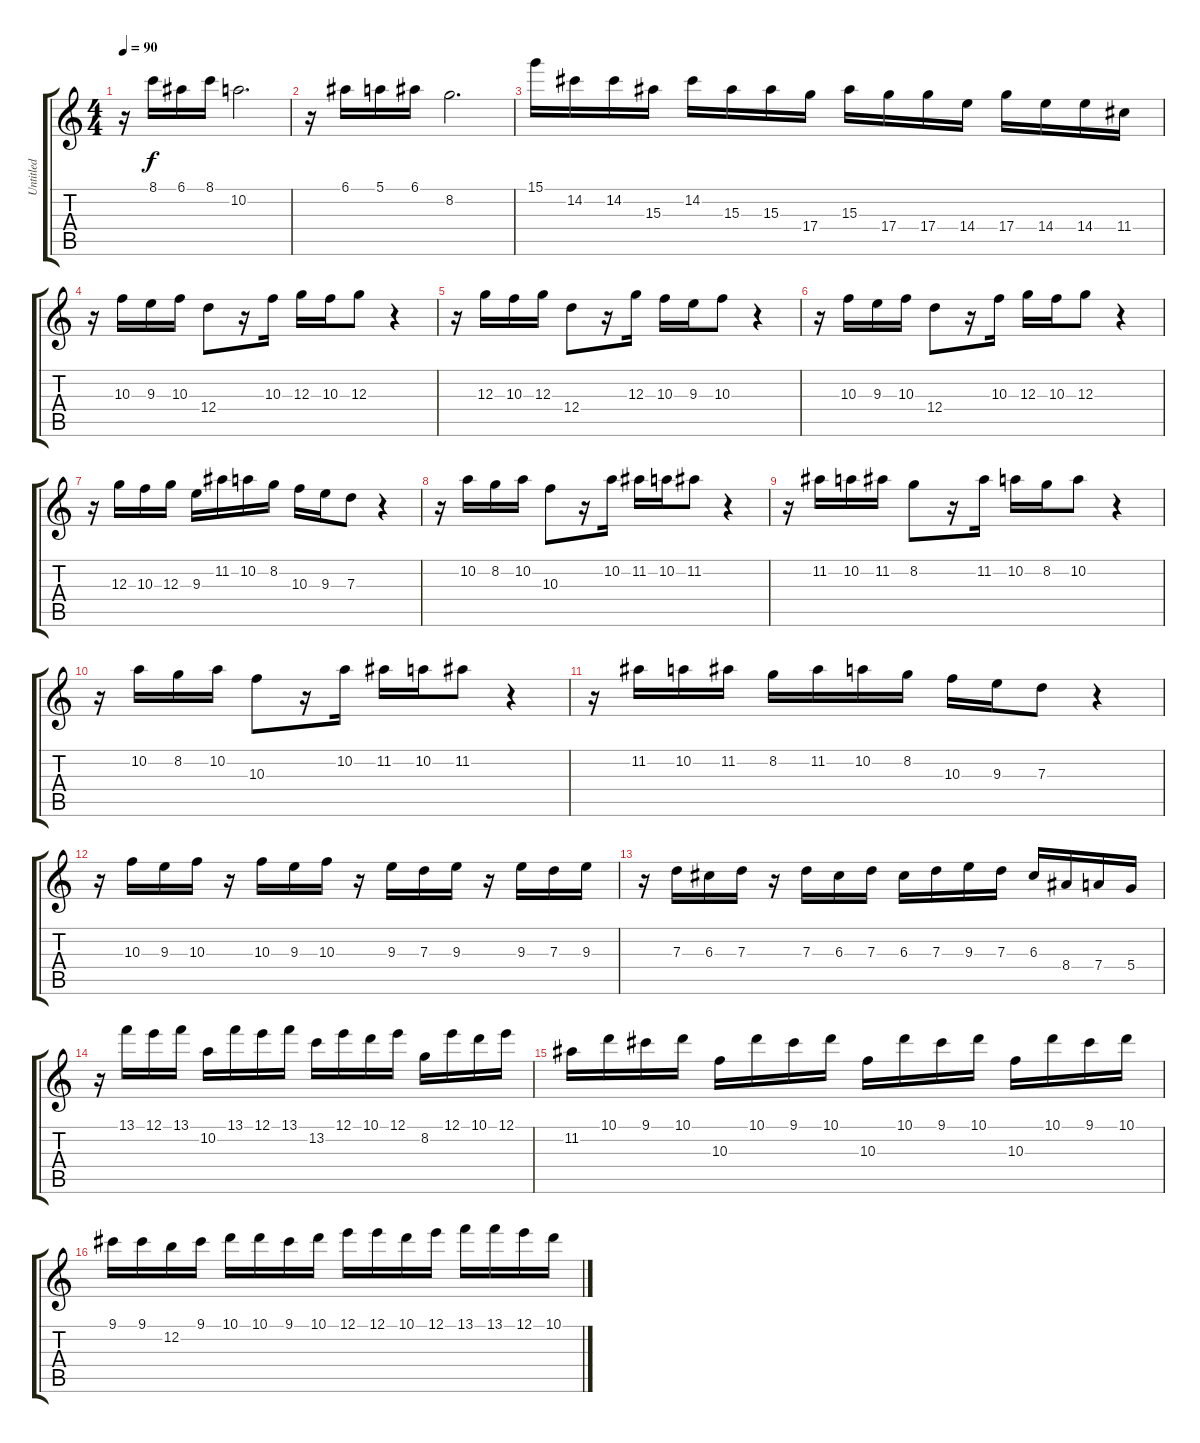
\track ("Untitled" "Untitled") {instrument distortionguitar}
\staff {score tabs}
\tuning (E4 B3 G3 D3 A2 D2) {hide}
\ts (4 4)
\tempo 90
\clef g2
\ks c
r.16{dy f} 8.1.16 6.1.16 8.1.16 10.2.2{d} |
r.16 6.1.16 5.1.16 6.1.16 8.2.2{d} |
15.1.16 14.2.16 14.2.16 15.3.16 14.2.16 15.3.16 15.3.16 17.4.16 15.3.16 17.4.16 17.4.16 14.4.16 17.4.16 14.4.16 14.4.16 11.4.16 |
r.16 10.3.16 9.3.16 10.3.16 12.4.8 r.16 10.3.16 12.3.16 10.3.16 12.3.8 r.4 |
r.16 12.3.16 10.3.16 12.3.16 12.4.8 r.16 12.3.16 10.3.16 9.3.16 10.3.8 r.4 |
r.16 10.3.16 9.3.16 10.3.16 12.4.8 r.16 10.3.16 12.3.16 10.3.16 12.3.8 r.4 |
r.16 12.3.16 10.3.16 12.3.16 9.3.16 11.2.16 10.2.16 8.2.16 10.3.16 9.3.16 7.3.8 r.4 |
r.16 10.2.16 8.2.16 10.2.16 10.3.8 r.16 10.2.16 11.2.16 10.2.16 11.2.8 r.4 |
r.16 11.2.16 10.2.16 11.2.16 8.2.8 r.16 11.2.16 10.2.16 8.2.16 10.2.8 r.4 |
r.16 10.2.16 8.2.16 10.2.16 10.3.8 r.16 10.2.16 11.2.16 10.2.16 11.2.8 r.4 |
r.16 11.2.16 10.2.16 11.2.16 8.2.16 11.2.16 10.2.16 8.2.16 10.3.16 9.3.16 7.3.8 r.4 |
r.16 10.3.16 9.3.16 10.3.16 r.16 10.3.16 9.3.16 10.3.16 r.16 9.3.16 7.3.16 9.3.16 r.16 9.3.16 7.3.16 9.3.16 |
r.16 7.3.16 6.3.16 7.3.16 r.16 7.3.16 6.3.16 7.3.16 6.3.16 7.3.16 9.3.16 7.3.16 6.3.16 8.4.16 7.4.16 5.4.16 |
r.16 13.1.16 12.1.16 13.1.16 10.2.16 13.1.16 12.1.16 13.1.16 13.2.16 12.1.16 10.1.16 12.1.16 8.2.16 12.1.16 10.1.16 12.1.16 |
11.2.16 10.1.16 9.1.16 10.1.16 10.3.16 10.1.16 9.1.16 10.1.16 10.3.16 10.1.16 9.1.16 10.1.16 10.3.16 10.1.16 9.1.16 10.1.16 |
9.1.16 9.1.16 12.2.16 9.1.16 10.1.16 10.1.16 9.1.16 10.1.16 12.1.16 12.1.16 10.1.16 12.1.16 13.1.16 13.1.16 12.1.16 10.1.16
